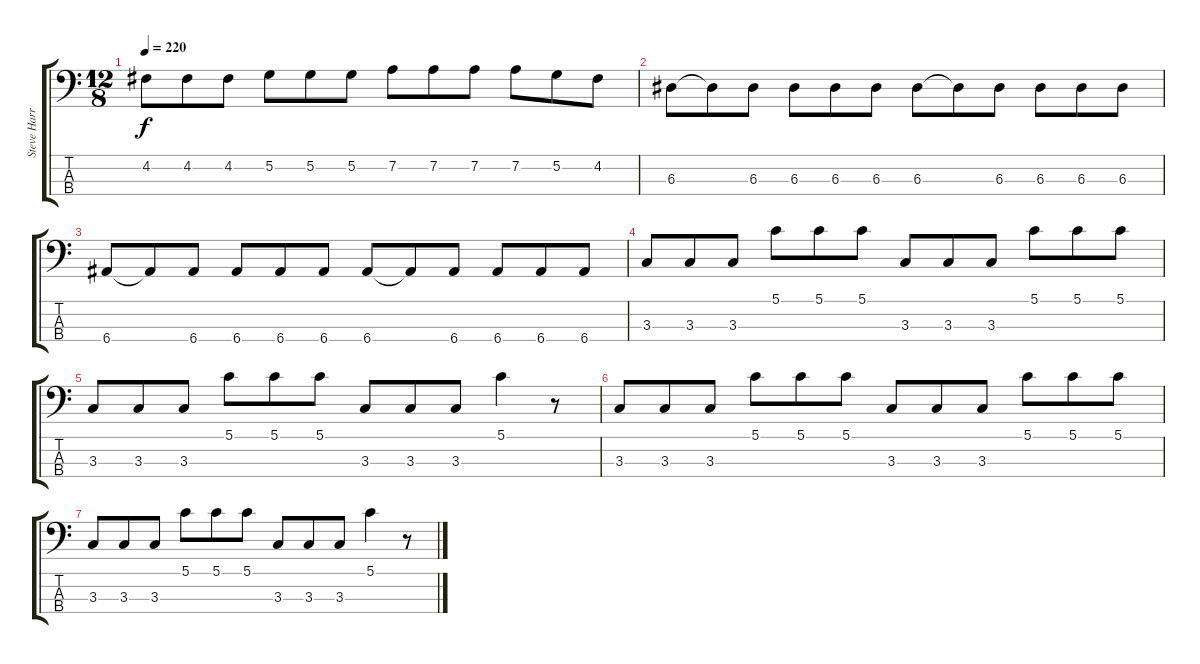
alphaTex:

\track ("Steve Harris" "Steve Harr") {instrument electricbassfinger}
\staff {score tabs}
\tuning (G2 D2 A1 E1) {hide}
\ts (12 8)
\tempo 220
\clef f4
\ks c
4.2.8{dy f} 4.2.8 4.2.8 5.2.8 5.2.8 5.2.8 7.2.8 7.2.8 7.2.8 7.2.8 5.2.8 4.2.8 |
6.3.8 6.3{t}.8 6.3.8 6.3.8 6.3.8 6.3.8 6.3.8 6.3{t}.8 6.3.8 6.3.8 6.3.8 6.3.8 |
6.4.8 6.4{t}.8 6.4.8 6.4.8 6.4.8 6.4.8 6.4.8 6.4{t}.8 6.4.8 6.4.8 6.4.8 6.4.8 |
3.3.8 3.3.8 3.3.8 5.1.8 5.1.8 5.1.8 3.3.8 3.3.8 3.3.8 5.1.8 5.1.8 5.1.8 |
3.3.8 3.3.8 3.3.8 5.1.8 5.1.8 5.1.8 3.3.8 3.3.8 3.3.8 5.1.4 r.8 |
3.3.8 3.3.8 3.3.8 5.1.8 5.1.8 5.1.8 3.3.8 3.3.8 3.3.8 5.1.8 5.1.8 5.1.8 |
3.3.8 3.3.8 3.3.8 5.1.8 5.1.8 5.1.8 3.3.8 3.3.8 3.3.8 5.1.4 r.8
